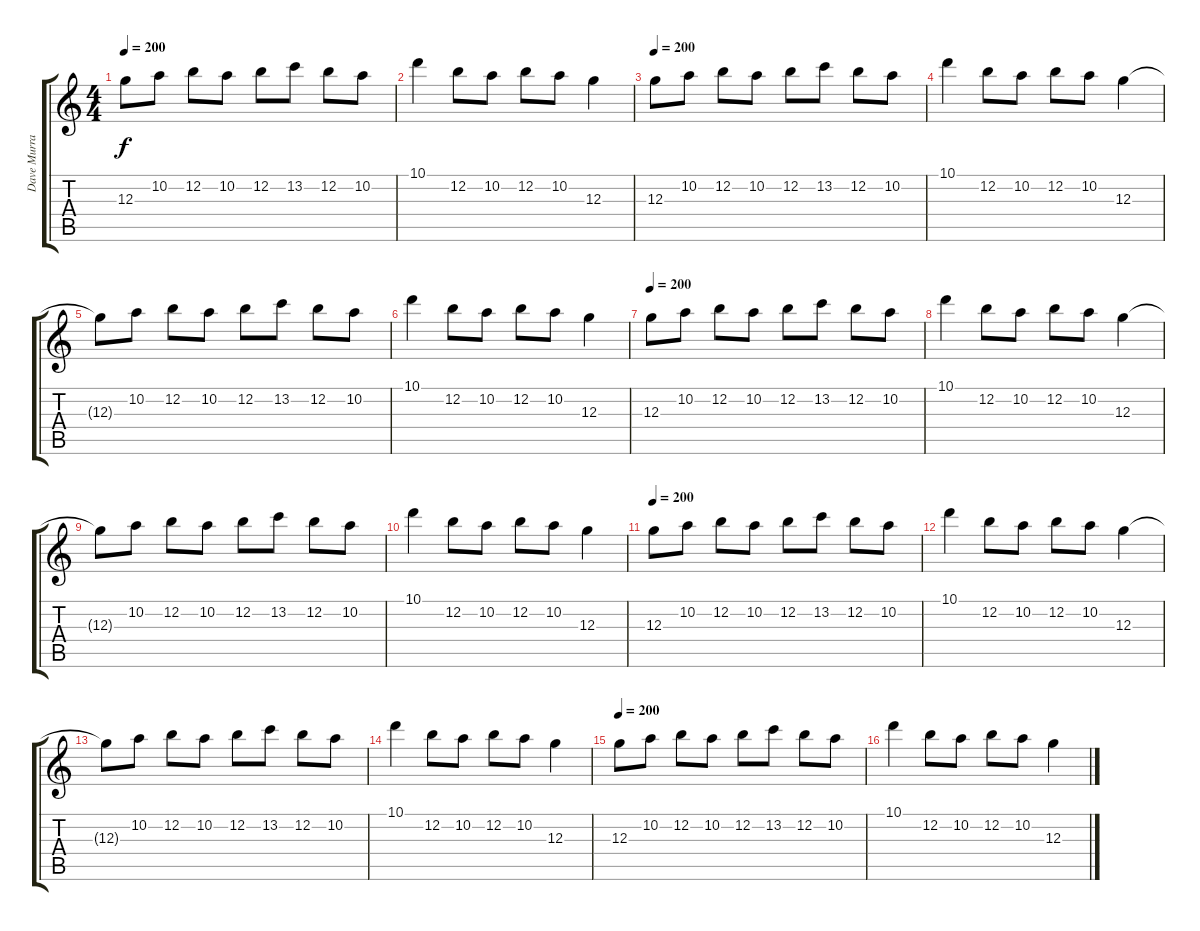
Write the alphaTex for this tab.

\track ("Dave Murray" "Dave Murra") {instrument overdrivenguitar}
\staff {score tabs}
\tuning (E4 B3 G3 D3 A2 E2) {hide}
\ts (4 4)
\tempo 200
\clef g2
\ks c
12.3{t}.8{dy f} 10.2.8 12.2.8 10.2.8 12.2.8 13.2.8 12.2.8 10.2.8 |
10.1.4 12.2.8 10.2.8 12.2.8 10.2.8 12.3.4 |
\tempo 200
12.3.8 10.2.8 12.2.8 10.2.8 12.2.8 13.2.8 12.2.8 10.2.8 |
10.1.4 12.2.8 10.2.8 12.2.8 10.2.8 12.3.4 |
12.3{t}.8 10.2.8 12.2.8 10.2.8 12.2.8 13.2.8 12.2.8 10.2.8 |
10.1.4 12.2.8 10.2.8 12.2.8 10.2.8 12.3.4 |
\tempo 200
12.3.8 10.2.8 12.2.8 10.2.8 12.2.8 13.2.8 12.2.8 10.2.8 |
10.1.4 12.2.8 10.2.8 12.2.8 10.2.8 12.3.4 |
12.3{t}.8 10.2.8 12.2.8 10.2.8 12.2.8 13.2.8 12.2.8 10.2.8 |
10.1.4 12.2.8 10.2.8 12.2.8 10.2.8 12.3.4 |
\tempo 200
12.3.8 10.2.8 12.2.8 10.2.8 12.2.8 13.2.8 12.2.8 10.2.8 |
10.1.4 12.2.8 10.2.8 12.2.8 10.2.8 12.3.4 |
12.3{t}.8 10.2.8 12.2.8 10.2.8 12.2.8 13.2.8 12.2.8 10.2.8 |
10.1.4 12.2.8 10.2.8 12.2.8 10.2.8 12.3.4 |
\tempo 200
12.3.8 10.2.8 12.2.8 10.2.8 12.2.8 13.2.8 12.2.8 10.2.8 |
10.1.4 12.2.8 10.2.8 12.2.8 10.2.8 12.3.4
